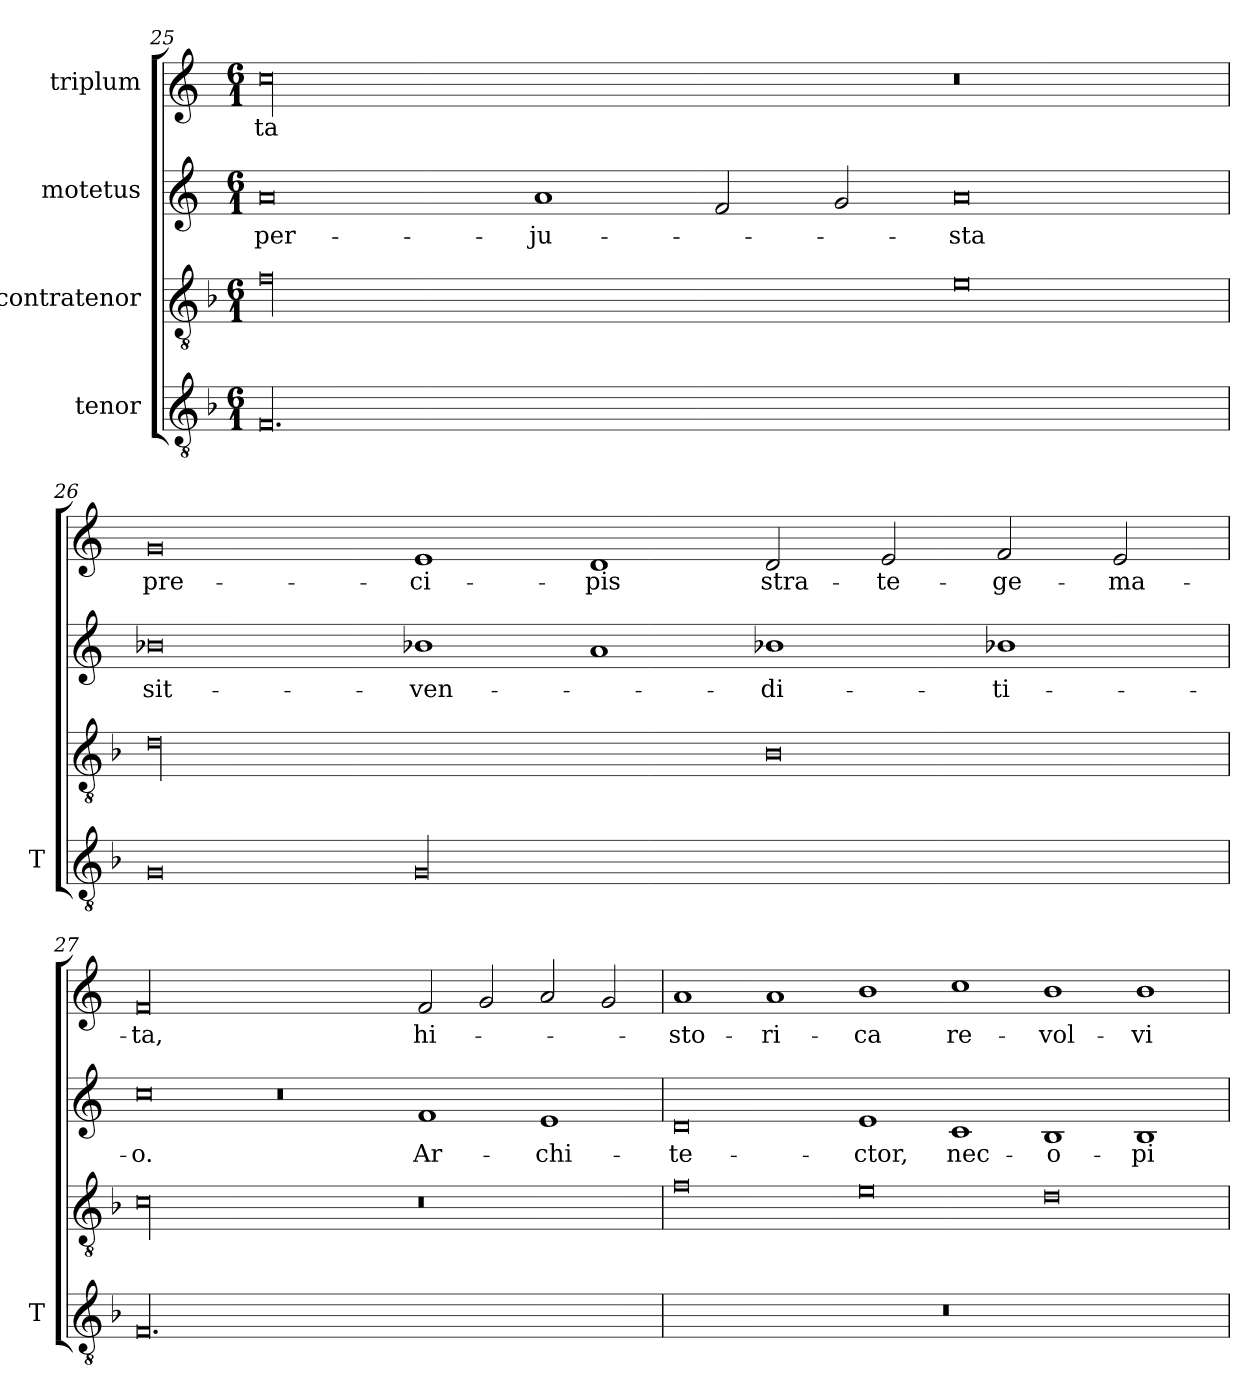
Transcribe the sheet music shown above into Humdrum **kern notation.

**kern	**kern	**kern	**text	**kern	**text
*part4	*part3	*part2	*part2	*part1	*part1
*staff4	*staff3	*staff2	*staff2	*staff1	*staff1
*I"tenor	*I"contratenor	*I"motetus	*	*I"triplum	*
*I'T	*	*	*	*	*
*clefGv2	*clefGv2	*clefG2	*	*clefG2	*
*k[b-]	*k[b-]	*k[]	*	*k[]	*
*F:	*F:	*C:	*	*C:	*
*M6/1	*M6/1	*M6/1	*	*M6/1	*
=25	=25	=25	=25	=25	=25
00.F/	00f\	0a/	per-	00cc\	-ta
.	.	1a/	-ju-	.	.
.	.	2f/	.	.	.
.	.	2g/	.	.	.
.	0e\	0a/	-sta	0r	.
=26	=26	=26	=26	=26	=26
0G/	00d\	0b-X\	sit-	0g/	pre-
00G/	.	1b-X\	ven-	1e/	-ci-
.	.	1a/	.	1d/	-pis
.	0B-\	1b-X\	-di-	2d/	stra-
.	.	.	.	2e/	-te-
.	.	1b-X\	-ti-	2f/	-ge-
.	.	.	.	2e/	-ma-
=27	=27	=27	=27	=27	=27
00.F/	00c\	0cc\	-o.	00f/	-ta,
.	.	0r	.	.	.
.	0r	1f/	Ar-	2f/	hi-
.	.	.	.	2g/	.
.	.	1e/	-chi-	2a/	.
.	.	.	.	2g/	.
=28	=28	=28	=28	=28	=28
00.r	0f\	0d/	-te-	1a/	-sto-
.	.	.	.	1a/	-ri-
.	0e\	1e/	-ctor,	1b\	-ca
.	.	1c/	nec-	1cc\	re-
.	0d\	1B/	o-	1b\	-vol-
.	.	1B/	-pi-	1b\	-vi-
=	=	=	=	=	=
*-	*-	*-	*-	*-	*-
